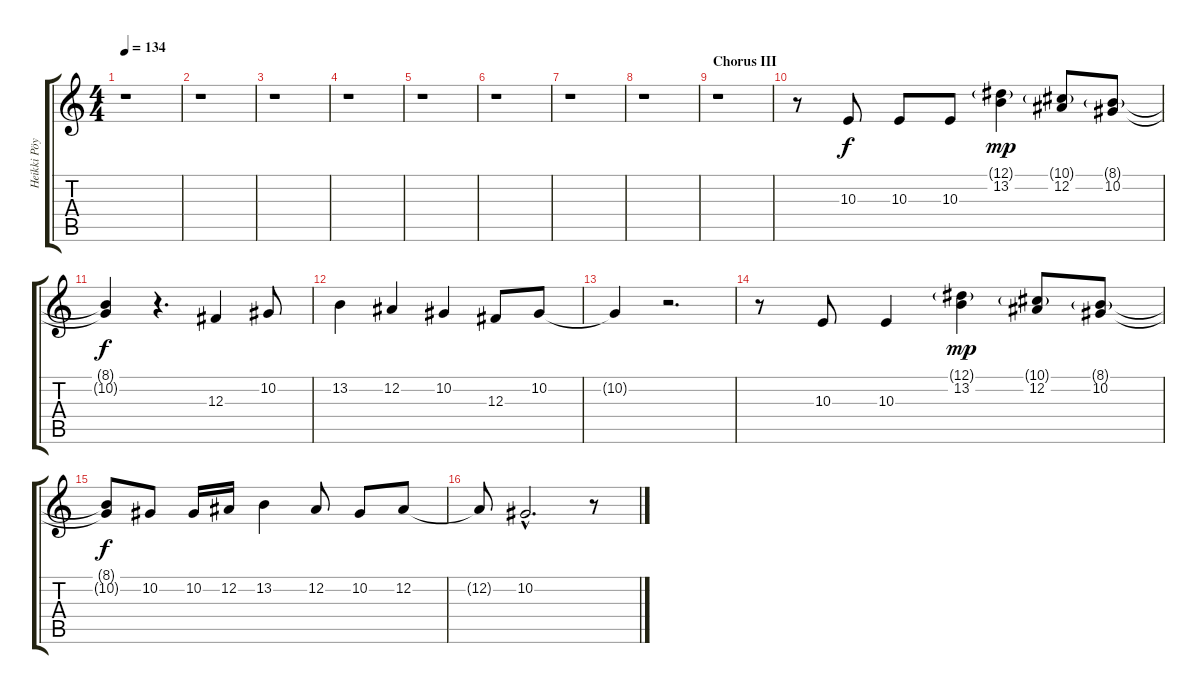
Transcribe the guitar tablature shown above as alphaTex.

\track ("Heikki Pöyhiä - Vocals" "Heikki Pöy") {instrument lead2sawtooth}
\staff {score tabs}
\tuning (Eb4 Bb3 Gb3 Db3 Ab2 Eb2) {hide}
\ts (4 4)
\tempo 134
\clef g2
\ks c
r.1{dy f} |
r.1 |
r.1 |
r.1 |
r.1 |
r.1 |
r.1 |
r.1 |
\section ("" "Chorus III")
r.1 |
r.8 10.3.8 10.3.8 10.3.8 (12.1{g} 13.2).4{dy mp} (10.1{g} 12.2).8 (8.1{g} 10.2).8 |
(8.1{t} 10.2{t}).4{dy f} r.4{d} 12.3.4 10.2.8 |
13.2.4 12.2.4 10.2.4 12.3.8 10.2.8 |
10.2{t}.4 r.2{d} |
r.8 10.3.8 10.3.4 (12.1{g} 13.2).4{dy mp} (10.1{g} 12.2).8 (8.1{g} 10.2).8 |
(8.1{t} 10.2{t}).8{dy f} 10.2.8 10.2.16 12.2.16 13.2.4 12.2.8 10.2.8 12.2.8 |
12.2{t}.8 10.2{hac}.2{d} r.8
